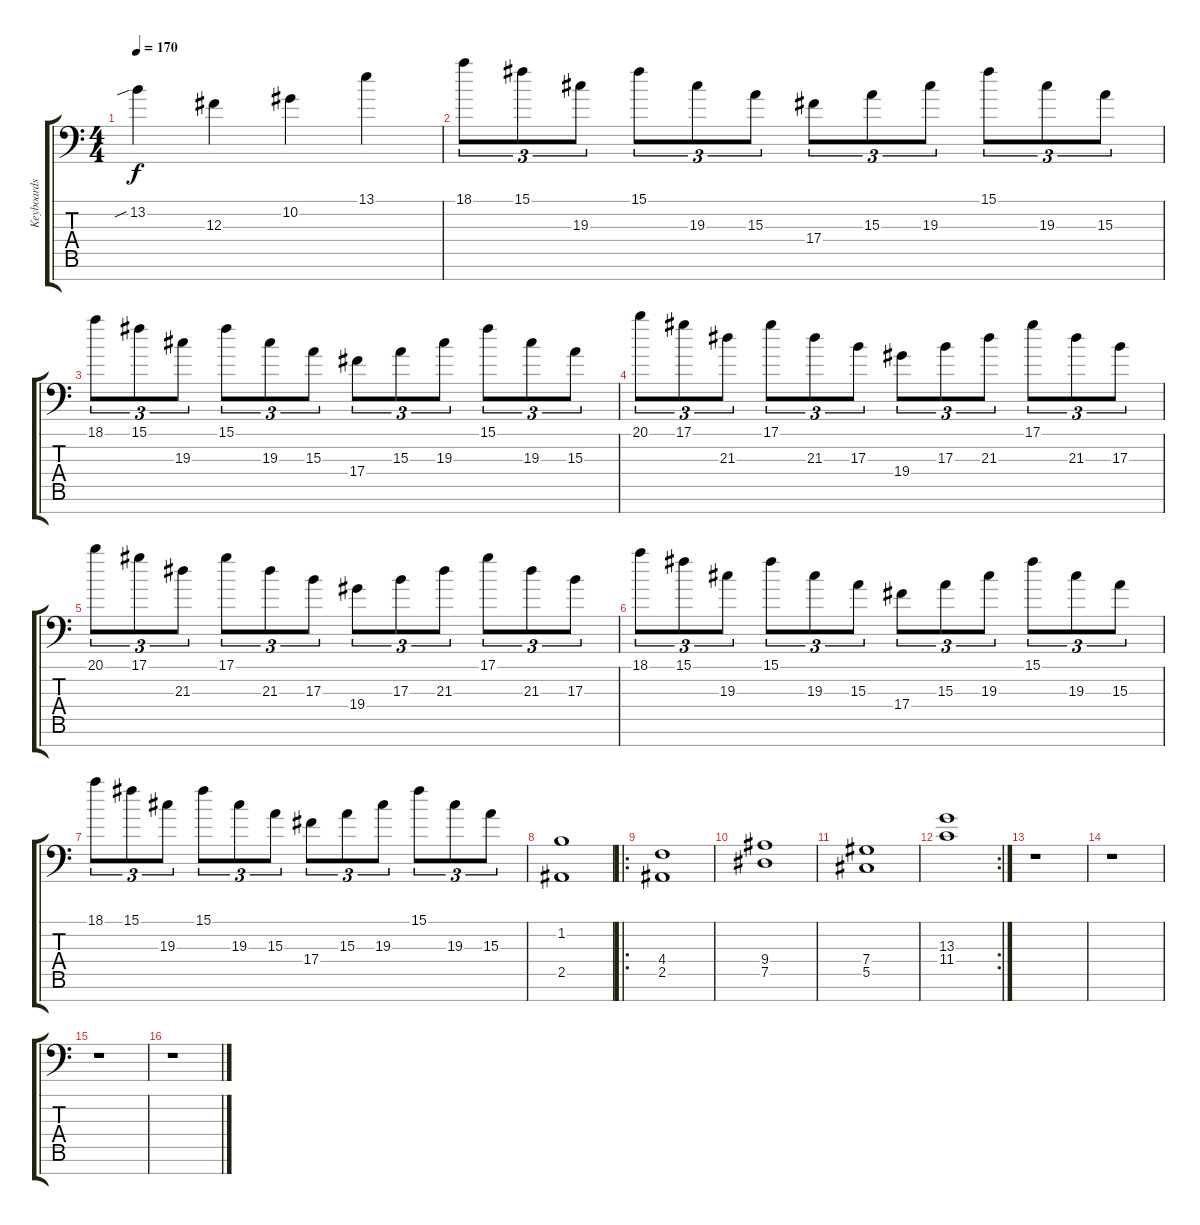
\track ("Keyboards" "Keyboards") {instrument lead1square}
\staff {score tabs}
\tuning (Eb4 Bb3 Gb3 Db3 Ab2 Eb2 Bb1) {hide}
\ts (4 4)
\tempo 170
\clef f4
\ks c
13.2{sib}.4{dy f} 12.3.4 10.2.4 13.1.4 |
18.1.8{tu (3 2)} 15.1.8{tu (3 2)} 19.3.8{tu (3 2)} 15.1.8{tu (3 2)} 19.3.8{tu (3 2)} 15.3.8{tu (3 2)} 17.4.8{tu (3 2)} 15.3.8{tu (3 2)} 19.3.8{tu (3 2)} 15.1.8{tu (3 2)} 19.3.8{tu (3 2)} 15.3.8{tu (3 2)} |
18.1.8{tu (3 2)} 15.1.8{tu (3 2)} 19.3.8{tu (3 2)} 15.1.8{tu (3 2)} 19.3.8{tu (3 2)} 15.3.8{tu (3 2)} 17.4.8{tu (3 2)} 15.3.8{tu (3 2)} 19.3.8{tu (3 2)} 15.1.8{tu (3 2)} 19.3.8{tu (3 2)} 15.3.8{tu (3 2)} |
20.1.8{tu (3 2)} 17.1.8{tu (3 2)} 21.3.8{tu (3 2)} 17.1.8{tu (3 2)} 21.3.8{tu (3 2)} 17.3.8{tu (3 2)} 19.4.8{tu (3 2)} 17.3.8{tu (3 2)} 21.3.8{tu (3 2)} 17.1.8{tu (3 2)} 21.3.8{tu (3 2)} 17.3.8{tu (3 2)} |
20.1.8{tu (3 2)} 17.1.8{tu (3 2)} 21.3.8{tu (3 2)} 17.1.8{tu (3 2)} 21.3.8{tu (3 2)} 17.3.8{tu (3 2)} 19.4.8{tu (3 2)} 17.3.8{tu (3 2)} 21.3.8{tu (3 2)} 17.1.8{tu (3 2)} 21.3.8{tu (3 2)} 17.3.8{tu (3 2)} |
18.1.8{tu (3 2)} 15.1.8{tu (3 2)} 19.3.8{tu (3 2)} 15.1.8{tu (3 2)} 19.3.8{tu (3 2)} 15.3.8{tu (3 2)} 17.4.8{tu (3 2)} 15.3.8{tu (3 2)} 19.3.8{tu (3 2)} 15.1.8{tu (3 2)} 19.3.8{tu (3 2)} 15.3.8{tu (3 2)} |
18.1.8{tu (3 2)} 15.1.8{tu (3 2)} 19.3.8{tu (3 2)} 15.1.8{tu (3 2)} 19.3.8{tu (3 2)} 15.3.8{tu (3 2)} 17.4.8{tu (3 2)} 15.3.8{tu (3 2)} 19.3.8{tu (3 2)} 15.1.8{tu (3 2)} 19.3.8{tu (3 2)} 15.3.8{tu (3 2)} |
(1.2 2.5).1{volume 10 instrument pad4choir} |
\ro
(4.4 2.5).1 |
(9.4 7.5).1 |
(7.4 5.5).1 |
\rc 2
(13.3 11.4).1 |
r.1 |
r.1 |
r.1 |
r.1
